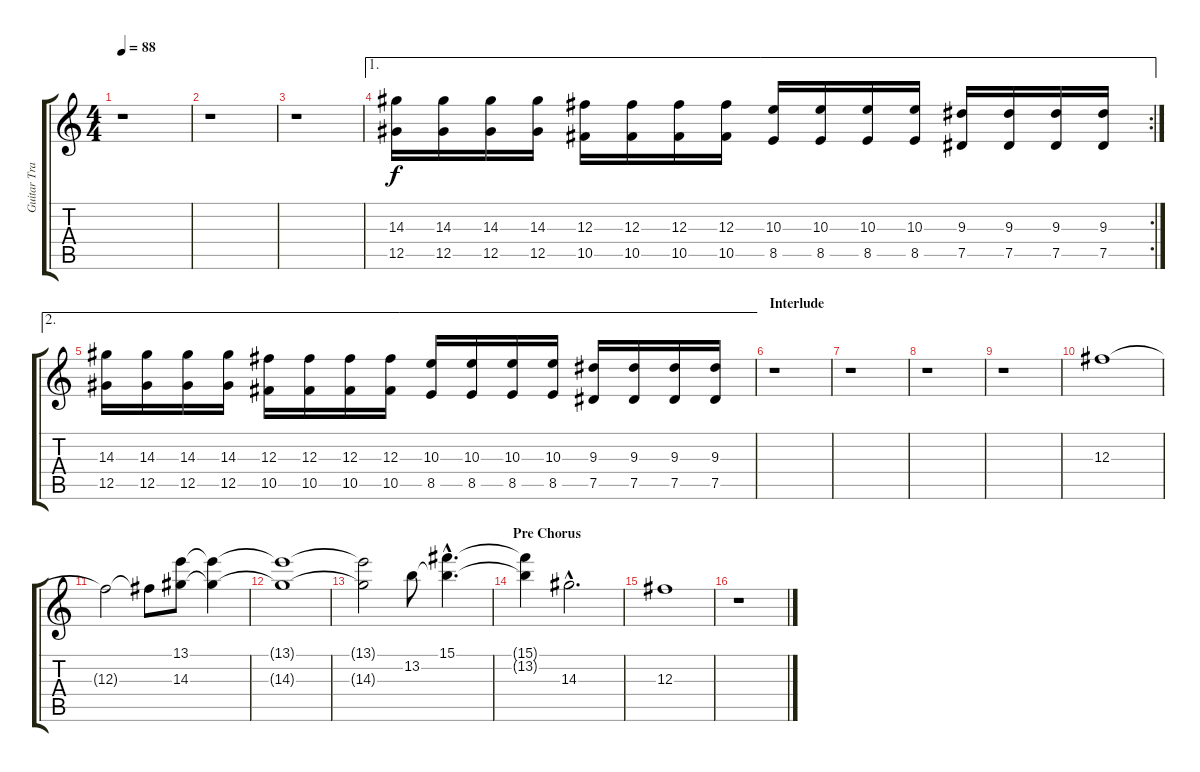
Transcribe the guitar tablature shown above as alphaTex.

\track ("Guitar Track" "Guitar Tra") {instrument overdrivenguitar}
\staff {score tabs}
\tuning (Eb4 Bb3 Gb3 Db3 Ab2 Db2) {hide}
\ts (4 4)
\tempo 88
\clef g2
\ks c
r.1{dy f} |
r.1 |
r.1 |
\ae 1
\rc 2
(14.3 12.5).16 (14.3 12.5).16 (14.3 12.5).16 (14.3 12.5).16 (12.3 10.5).16 (12.3 10.5).16 (12.3 10.5).16 (12.3 10.5).16 (10.3 8.5).16 (10.3 8.5).16 (10.3 8.5).16 (10.3 8.5).16 (9.3 7.5).16 (9.3 7.5).16 (9.3 7.5).16 (9.3 7.5).16 |
\ae 2
(14.3 12.5).16 (14.3 12.5).16 (14.3 12.5).16 (14.3 12.5).16 (12.3 10.5).16 (12.3 10.5).16 (12.3 10.5).16 (12.3 10.5).16 (10.3 8.5).16 (10.3 8.5).16 (10.3 8.5).16 (10.3 8.5).16 (9.3 7.5).16 (9.3 7.5).16 (9.3 7.5).16 (9.3 7.5).16 |
\section ("" "Interlude")
r.1 |
r.1 |
r.1 |
r.1 |
12.3.1 |
12.3{t}.2 12.3{t}.8 (13.1 14.3).8 (13.1{t} 14.3{t}).4 |
(13.1{t} 14.3{t}).1 |
(13.1{t} 14.3{t}).2 13.2.8 (15.1{hac} 13.2{hac t}).4{d} |
\section ("" "Pre Chorus")
(15.1{t} 13.2{t}).4 14.3{hac}.2{d} |
12.3.1 |
r.1
